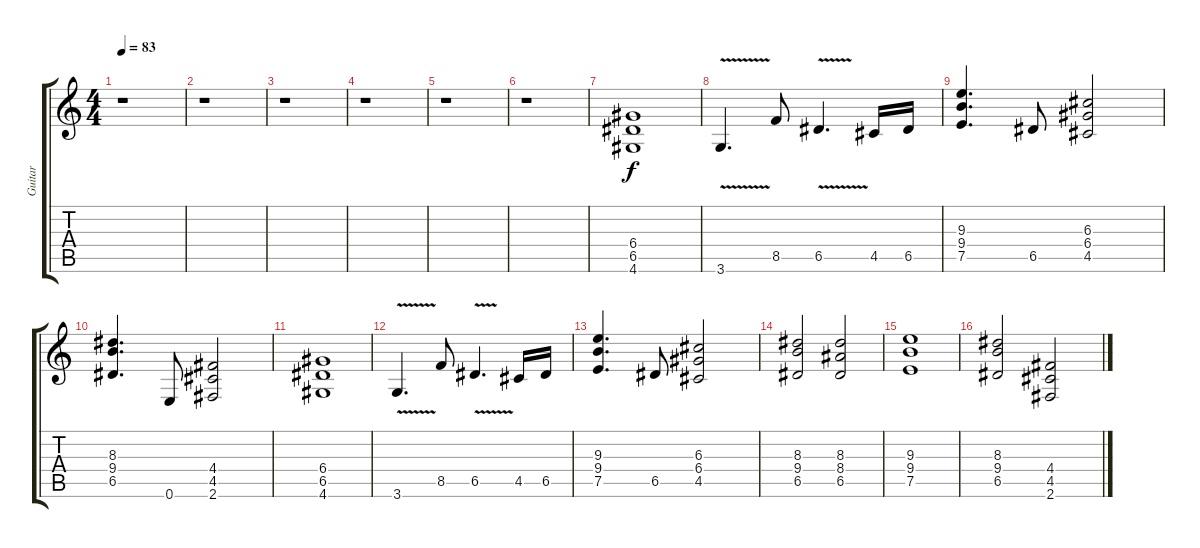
\track ("Guitar" "Guitar") {instrument distortionguitar}
\staff {score tabs}
\tuning (E4 B3 G3 D3 A2 E2) {hide}
\ts (4 4)
\tempo 83
\clef g2
\ks c
r.1{dy mp} |
r.1 |
r.1 |
r.1 |
r.1 |
r.1 |
(6.4 6.5 4.6).1{dy f} |
3.6{v}.4{d} 8.5.8 6.5{v}.4{d} 4.5.16 6.5.16 |
(9.3 9.4 7.5).4{d} 6.5.8 (6.3 6.4 4.5).2 |
(8.3 9.4 6.5).4{d} 0.6.8 (4.4 4.5 2.6).2 |
(6.4 6.5 4.6).1 |
3.6{v}.4{d} 8.5.8 6.5{v}.4{d} 4.5.16 6.5.16 |
(9.3 9.4 7.5).4{d} 6.5.8 (6.3 6.4 4.5).2 |
(8.3 9.4 6.5).2 (8.3 8.4 6.5).2 |
(9.3 9.4 7.5).1 |
(8.3 9.4 6.5).2 (4.4 4.5 2.6).2
